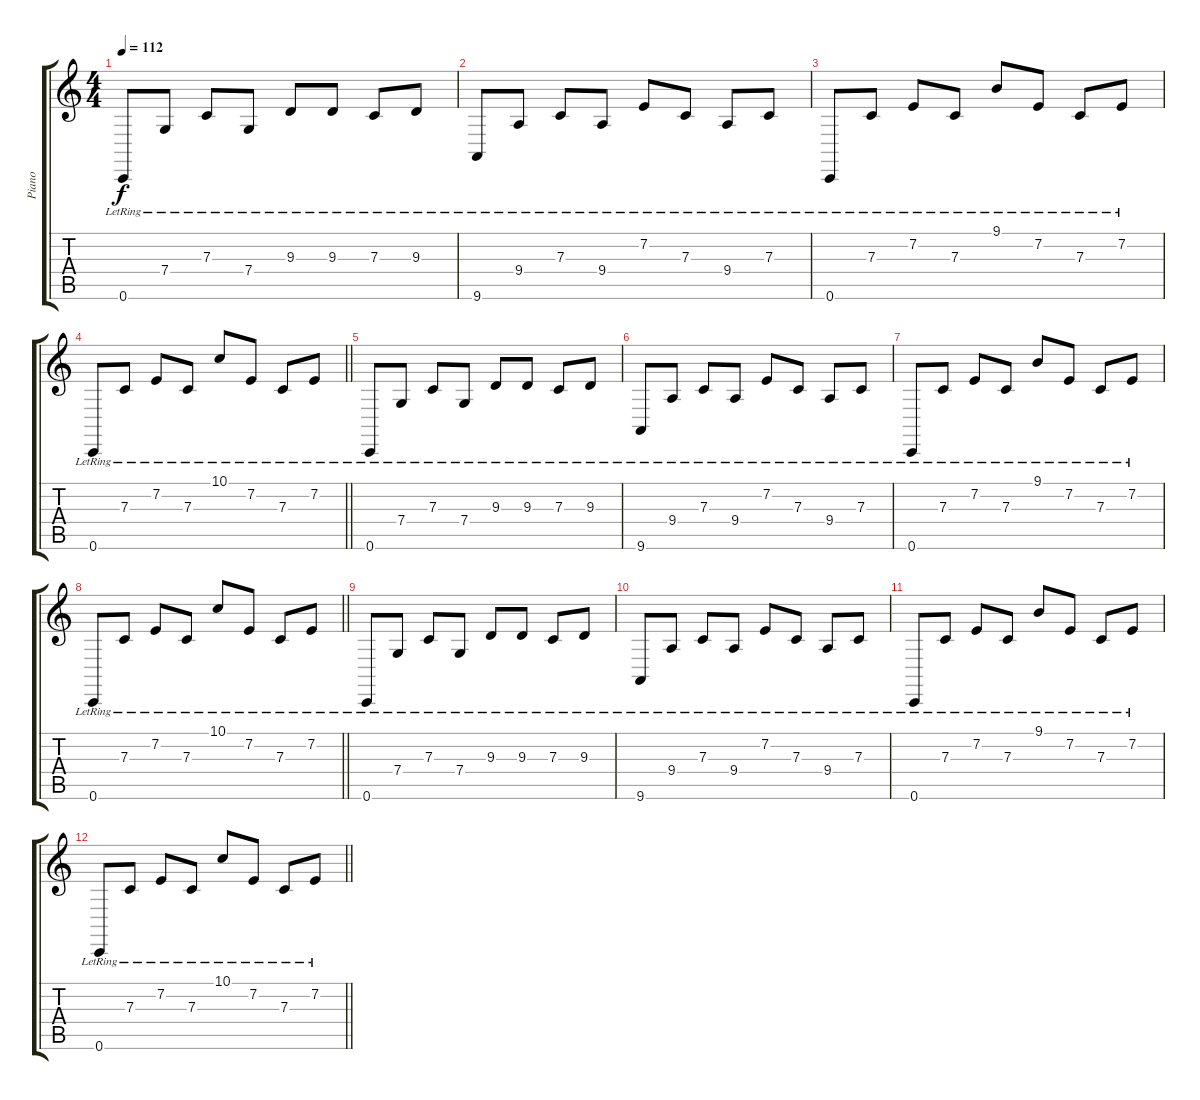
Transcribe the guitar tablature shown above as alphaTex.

\track ("Piano" "Piano") {instrument acousticgrandpiano}
\staff {score tabs}
\tuning (D4 A3 F3 C3 G2 C2) {hide}
\ts (4 4)
\tempo 112
\clef g2
\ks c
0.6{lr}.8{dy f} 7.4{lr}.8 7.3{lr}.8 7.4{lr}.8 9.3{lr}.8 9.3{lr}.8 7.3{lr}.8 9.3{lr}.8 |
9.6{lr}.8 9.4{lr}.8 7.3{lr}.8 9.4{lr}.8 7.2{lr}.8 7.3{lr}.8 9.4{lr}.8 7.3{lr}.8 |
0.6{lr}.8 7.3{lr}.8 7.2{lr}.8 7.3{lr}.8 9.1{lr}.8 7.2{lr}.8 7.3{lr}.8 7.2{lr}.8 |
\barLineRight lightlight
0.6{lr}.8 7.3{lr}.8 7.2{lr}.8 7.3{lr}.8 10.1{lr}.8 7.2{lr}.8 7.3{lr}.8 7.2{lr}.8 |
0.6{lr}.8 7.4{lr}.8 7.3{lr}.8 7.4{lr}.8 9.3{lr}.8 9.3{lr}.8 7.3{lr}.8 9.3{lr}.8 |
9.6{lr}.8 9.4{lr}.8 7.3{lr}.8 9.4{lr}.8 7.2{lr}.8 7.3{lr}.8 9.4{lr}.8 7.3{lr}.8 |
0.6{lr}.8 7.3{lr}.8 7.2{lr}.8 7.3{lr}.8 9.1{lr}.8 7.2{lr}.8 7.3{lr}.8 7.2{lr}.8 |
\barLineRight lightlight
0.6{lr}.8 7.3{lr}.8 7.2{lr}.8 7.3{lr}.8 10.1{lr}.8 7.2{lr}.8 7.3{lr}.8 7.2{lr}.8 |
0.6{lr}.8 7.4{lr}.8 7.3{lr}.8 7.4{lr}.8 9.3{lr}.8 9.3{lr}.8 7.3{lr}.8 9.3{lr}.8 |
9.6{lr}.8 9.4{lr}.8 7.3{lr}.8 9.4{lr}.8 7.2{lr}.8 7.3{lr}.8 9.4{lr}.8 7.3{lr}.8 |
0.6{lr}.8 7.3{lr}.8 7.2{lr}.8 7.3{lr}.8 9.1{lr}.8 7.2{lr}.8 7.3{lr}.8 7.2{lr}.8 |
\barLineRight lightlight
0.6{lr}.8 7.3{lr}.8 7.2{lr}.8 7.3{lr}.8 10.1{lr}.8 7.2{lr}.8 7.3{lr}.8 7.2{lr}.8
